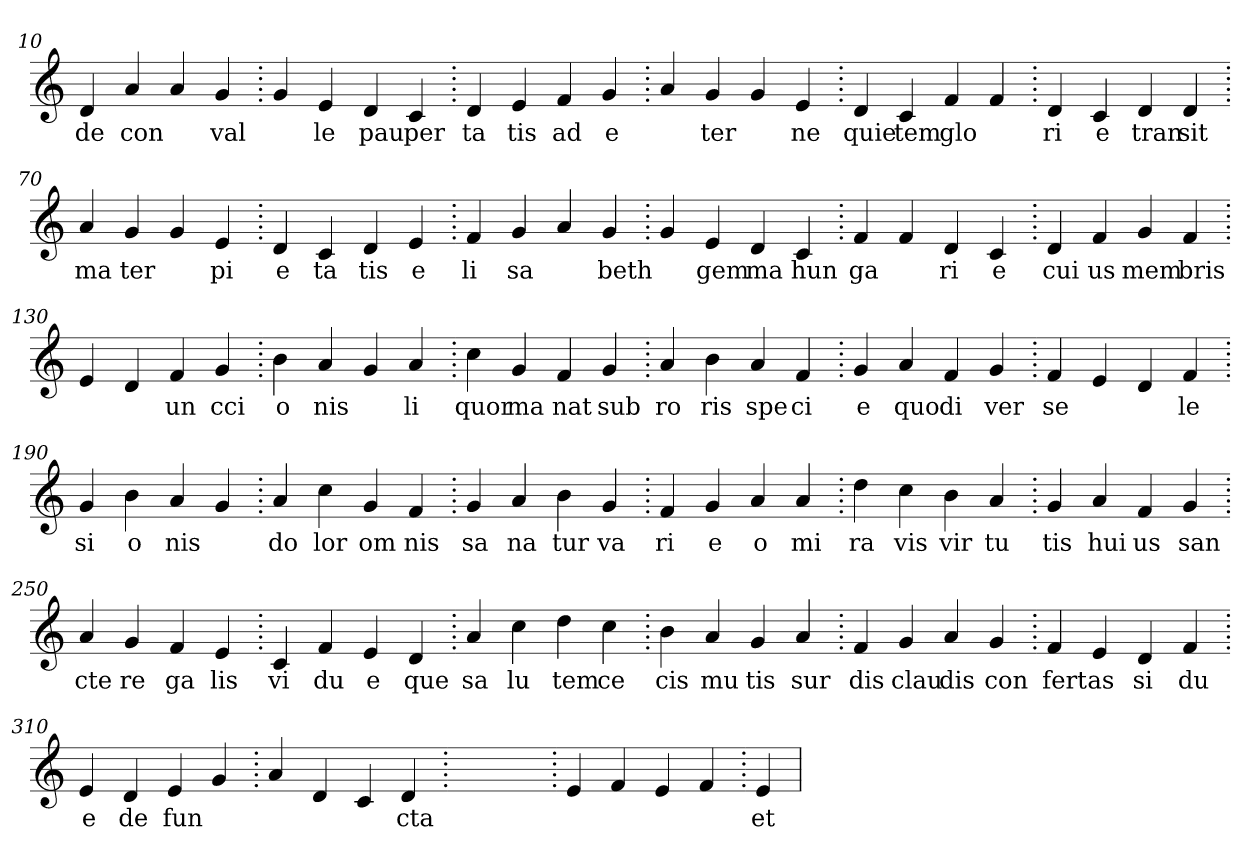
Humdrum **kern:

**kern	**text
*part1	*part1
*staff1	*staff1
*clefG2	*
=10.	=10.
4d	de
4a	con
4a	.
4g	val
=20.	=20.
4g	.
4e	le
4d	pau
4c	per
=30.	=30.
4d	ta
4e	tis
4f	ad
4g	e
=40.	=40.
4a	.
4g	ter
4g	.
4e	ne
=50.	=50.
4d	quie
4c	tem
4f	glo
4f	.
=60.	=60.
4d	ri
4c	e
4d	tran
4d	sit
=70.	=70.
4a	ma
4g	ter
4g	.
4e	pi
=80.	=80.
4d	e
4c	ta
4d	tis
4e	e
=90.	=90.
4f	li
4g	sa
4a	.
4g	beth
=100.	=100.
4g	.
4e	gem
4d	ma
4c	hun
=110.	=110.
4f	ga
4f	.
4d	ri
4c	e
=120.	=120.
4d	cui
4f	us
4g	mem
4f	bris
=130.	=130.
4e	.
4d	.
4f	un
4g	cci
=140.	=140.
4b	o
4a	nis
4g	.
4a	li
=150.	=150.
4cc	quor
4g	ma
4f	nat
4g	sub
=160.	=160.
4a	ro
4b	ris
4a	spe
4f	ci
=170.	=170.
4g	e
4a	quo
4f	di
4g	ver
=180.	=180.
4f	se
4e	.
4d	.
4f	le
=190.	=190.
4g	si
4b	o
4a	nis
4g	.
=200.	=200.
4a	do
4cc	lor
4g	om
4f	nis
=210.	=210.
4g	sa
4a	na
4b	tur
4g	va
=220.	=220.
4f	ri
4g	e
4a	o
4a	mi
=230.	=230.
4dd	ra
4cc	vis
4b	vir
4a	tu
=240.	=240.
4g	tis
4a	hui
4f	us
4g	san
=250.	=250.
4a	cte
4g	re
4f	ga
4e	lis
=260.	=260.
4c	vi
4f	du
4e	e
4d	que
=270.	=270.
4a	sa
4cc	lu
4dd	tem
4cc	ce
=280.	=280.
4b	cis
4a	mu
4g	tis
4a	sur
=290.	=290.
4f	dis
4g	clau
4a	dis
4g	con
=300.	=300.
4f	fert
4e	as
4d	si
4f	du
=310.	=310.
4e	e
4d	de
4e	fun
4g	.
=320.	=320.
4a	.
4d	.
4c	.
4d	cta
=330.	=330.
1ryy	.
=330.	=330.
4e	.
4f	.
4e	.
4f	.
=340.	=340.
4e	et
=	=
*-	*-
